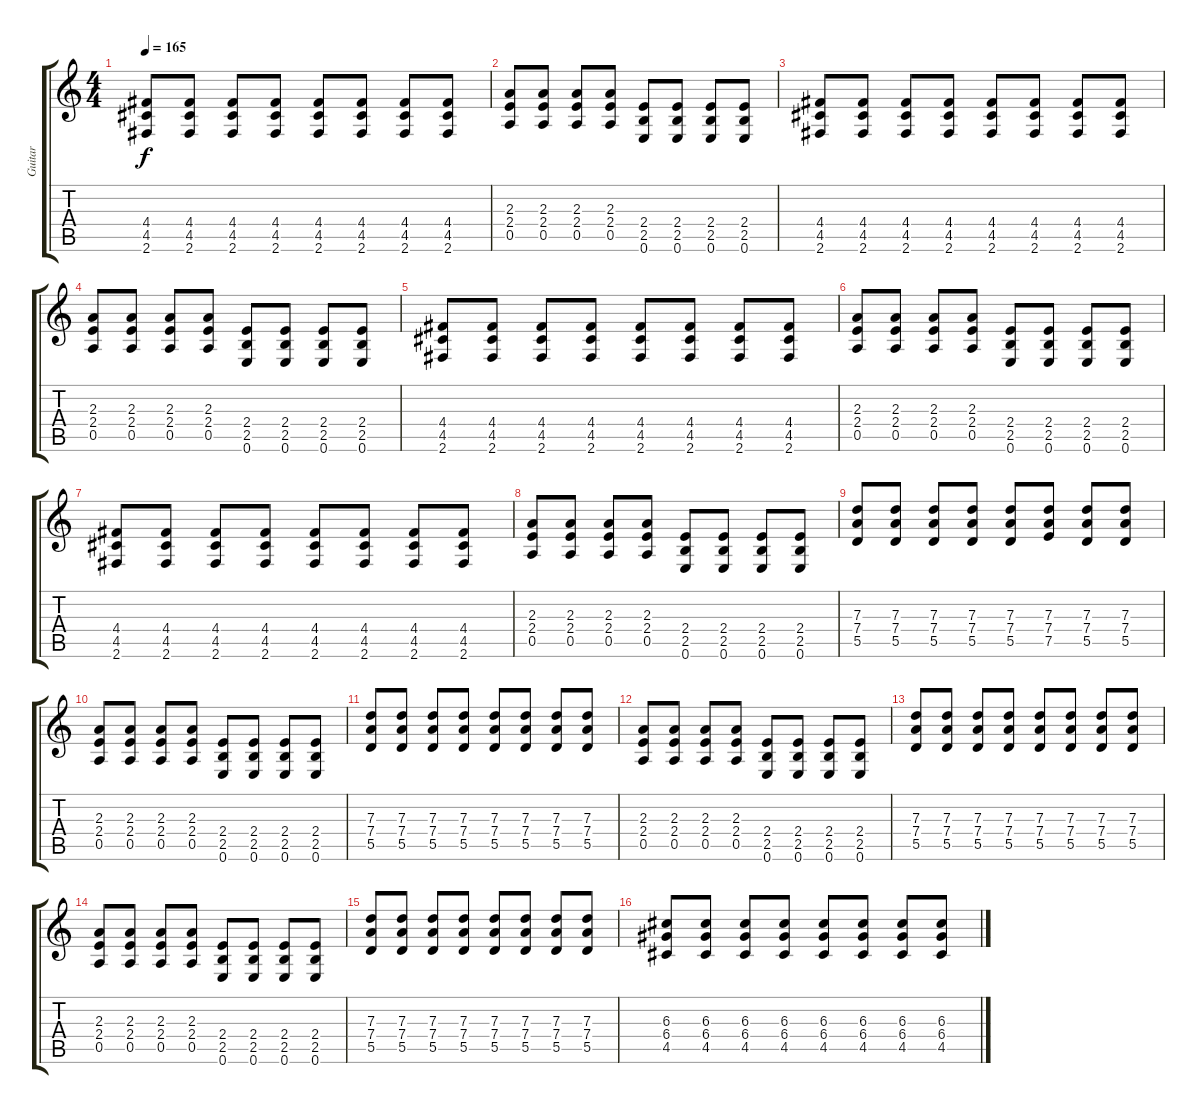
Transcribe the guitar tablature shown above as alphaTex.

\track ("Guitar" "Guitar") {instrument overdrivenguitar}
\staff {score tabs}
\tuning (E4 B3 G3 D3 A2 E2) {hide}
\ts (4 4)
\tempo 165
\clef g2
\ks c
(4.4 4.5 2.6).8{dy f} (4.4 4.5 2.6).8 (4.4 4.5 2.6).8 (4.4 4.5 2.6).8 (4.4 4.5 2.6).8 (4.4 4.5 2.6).8 (4.4 4.5 2.6).8 (4.4 4.5 2.6).8 |
(2.3 2.4 0.5).8 (2.3 2.4 0.5).8 (2.3 2.4 0.5).8 (2.3 2.4 0.5).8 (2.4 2.5 0.6).8 (2.4 2.5 0.6).8 (2.4 2.5 0.6).8 (2.4 2.5 0.6).8 |
(4.4 4.5 2.6).8 (4.4 4.5 2.6).8 (4.4 4.5 2.6).8 (4.4 4.5 2.6).8 (4.4 4.5 2.6).8 (4.4 4.5 2.6).8 (4.4 4.5 2.6).8 (4.4 4.5 2.6).8 |
(2.3 2.4 0.5).8 (2.3 2.4 0.5).8 (2.3 2.4 0.5).8 (2.3 2.4 0.5).8 (2.4 2.5 0.6).8 (2.4 2.5 0.6).8 (2.4 2.5 0.6).8 (2.4 2.5 0.6).8 |
(4.4 4.5 2.6).8 (4.4 4.5 2.6).8 (4.4 4.5 2.6).8 (4.4 4.5 2.6).8 (4.4 4.5 2.6).8 (4.4 4.5 2.6).8 (4.4 4.5 2.6).8 (4.4 4.5 2.6).8 |
(2.3 2.4 0.5).8 (2.3 2.4 0.5).8 (2.3 2.4 0.5).8 (2.3 2.4 0.5).8 (2.4 2.5 0.6).8 (2.4 2.5 0.6).8 (2.4 2.5 0.6).8 (2.4 2.5 0.6).8 |
(4.4 4.5 2.6).8 (4.4 4.5 2.6).8 (4.4 4.5 2.6).8 (4.4 4.5 2.6).8 (4.4 4.5 2.6).8 (4.4 4.5 2.6).8 (4.4 4.5 2.6).8 (4.4 4.5 2.6).8 |
(2.3 2.4 0.5).8 (2.3 2.4 0.5).8 (2.3 2.4 0.5).8 (2.3 2.4 0.5).8 (2.4 2.5 0.6).8 (2.4 2.5 0.6).8 (2.4 2.5 0.6).8 (2.4 2.5 0.6).8 |
(7.3 7.4 5.5).8 (7.3 7.4 5.5).8 (7.3 7.4 5.5).8 (7.3 7.4 5.5).8 (7.3 7.4 5.5).8 (7.3 7.4 7.5).8 (7.3 7.4 5.5).8 (7.3 7.4 5.5).8 |
(2.3 2.4 0.5).8 (2.3 2.4 0.5).8 (2.3 2.4 0.5).8 (2.3 2.4 0.5).8 (2.4 2.5 0.6).8 (2.4 2.5 0.6).8 (2.4 2.5 0.6).8 (2.4 2.5 0.6).8 |
(7.3 7.4 5.5).8 (7.3 7.4 5.5).8 (7.3 7.4 5.5).8 (7.3 7.4 5.5).8 (7.3 7.4 5.5).8 (7.3 7.4 5.5).8 (7.3 7.4 5.5).8 (7.3 7.4 5.5).8 |
(2.3 2.4 0.5).8 (2.3 2.4 0.5).8 (2.3 2.4 0.5).8 (2.3 2.4 0.5).8 (2.4 2.5 0.6).8 (2.4 2.5 0.6).8 (2.4 2.5 0.6).8 (2.4 2.5 0.6).8 |
(7.3 7.4 5.5).8 (7.3 7.4 5.5).8 (7.3 7.4 5.5).8 (7.3 7.4 5.5).8 (7.3 7.4 5.5).8 (7.3 7.4 5.5).8 (7.3 7.4 5.5).8 (7.3 7.4 5.5).8 |
(2.3 2.4 0.5).8 (2.3 2.4 0.5).8 (2.3 2.4 0.5).8 (2.3 2.4 0.5).8 (2.4 2.5 0.6).8 (2.4 2.5 0.6).8 (2.4 2.5 0.6).8 (2.4 2.5 0.6).8 |
(7.3 7.4 5.5).8 (7.3 7.4 5.5).8 (7.3 7.4 5.5).8 (7.3 7.4 5.5).8 (7.3 7.4 5.5).8 (7.3 7.4 5.5).8 (7.3 7.4 5.5).8 (7.3 7.4 5.5).8 |
(6.3 6.4 4.5).8 (6.3 6.4 4.5).8 (6.3 6.4 4.5).8 (6.3 6.4 4.5).8 (6.3 6.4 4.5).8 (6.3 6.4 4.5).8 (6.3 6.4 4.5).8 (6.3 6.4 4.5).8
